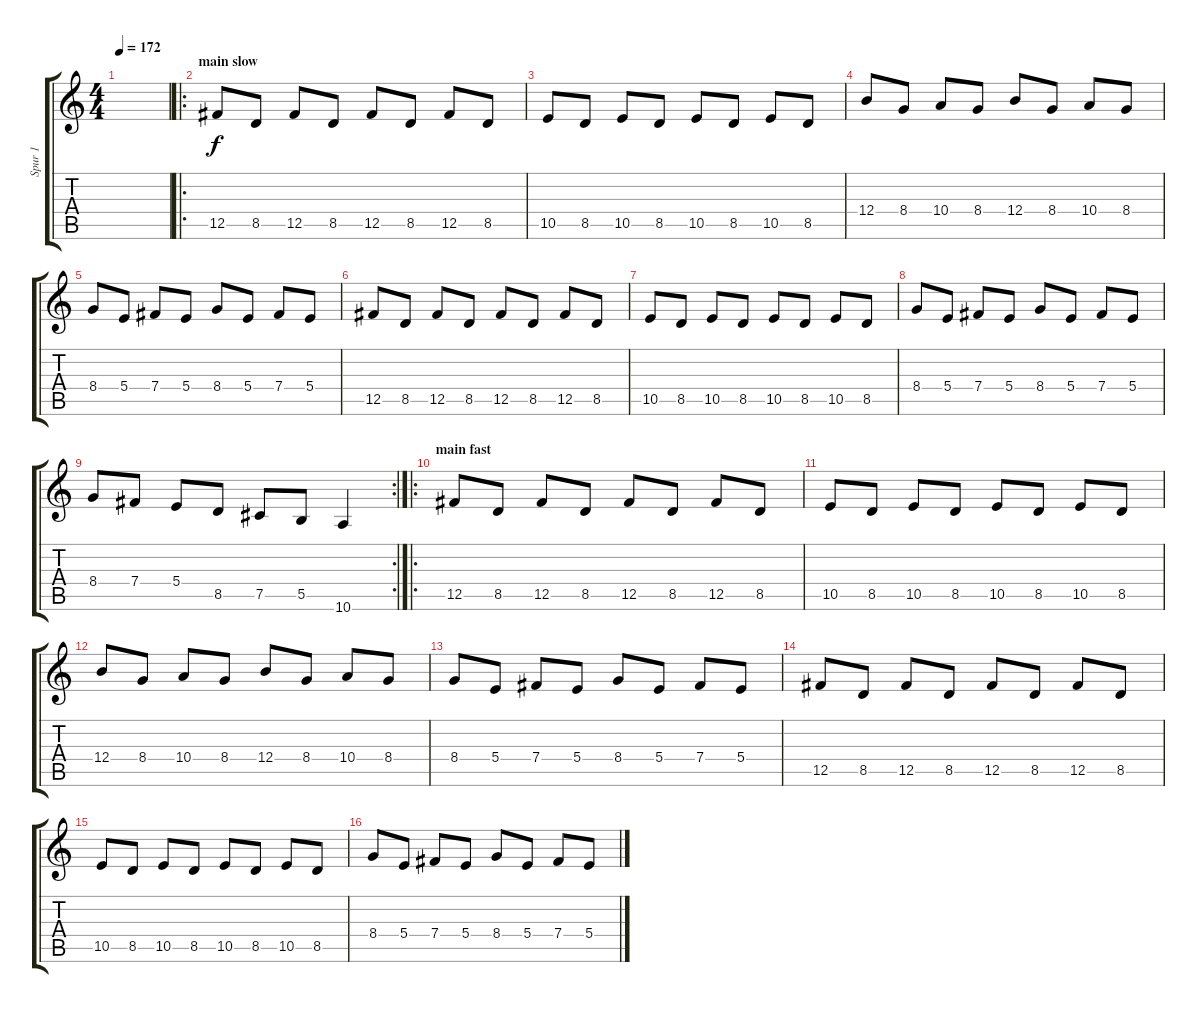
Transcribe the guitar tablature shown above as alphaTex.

\track ("Spur 1" "Spur 1") {instrument distortionguitar}
\staff {score tabs}
\tuning (Db4 Ab3 E3 B2 Gb2 B1) {hide}
\ts (4 4)
\tempo 172
\clef g2
\ks c
|
\ro
\section ("" "main slow")
12.5.8 8.5.8 12.5.8 8.5.8 12.5.8 8.5.8 12.5.8 8.5.8 |
10.5.8 8.5.8 10.5.8 8.5.8 10.5.8 8.5.8 10.5.8 8.5.8 |
12.4.8 8.4.8 10.4.8 8.4.8 12.4.8 8.4.8 10.4.8 8.4.8 |
8.4.8 5.4.8 7.4.8 5.4.8 8.4.8 5.4.8 7.4.8 5.4.8 |
12.5.8 8.5.8 12.5.8 8.5.8 12.5.8 8.5.8 12.5.8 8.5.8 |
10.5.8 8.5.8 10.5.8 8.5.8 10.5.8 8.5.8 10.5.8 8.5.8 |
8.4.8 5.4.8 7.4.8 5.4.8 8.4.8 5.4.8 7.4.8 5.4.8 |
\rc 2
8.4.8 7.4.8 5.4.8 8.5.8 7.5.8 5.5.8 10.6.4 |
\ro
\section ("" "main fast")
12.5.8 8.5.8 12.5.8 8.5.8 12.5.8 8.5.8 12.5.8 8.5.8 |
10.5.8 8.5.8 10.5.8 8.5.8 10.5.8 8.5.8 10.5.8 8.5.8 |
12.4.8 8.4.8 10.4.8 8.4.8 12.4.8 8.4.8 10.4.8 8.4.8 |
8.4.8 5.4.8 7.4.8 5.4.8 8.4.8 5.4.8 7.4.8 5.4.8 |
12.5.8 8.5.8 12.5.8 8.5.8 12.5.8 8.5.8 12.5.8 8.5.8 |
10.5.8 8.5.8 10.5.8 8.5.8 10.5.8 8.5.8 10.5.8 8.5.8 |
8.4.8 5.4.8 7.4.8 5.4.8 8.4.8 5.4.8 7.4.8 5.4.8
